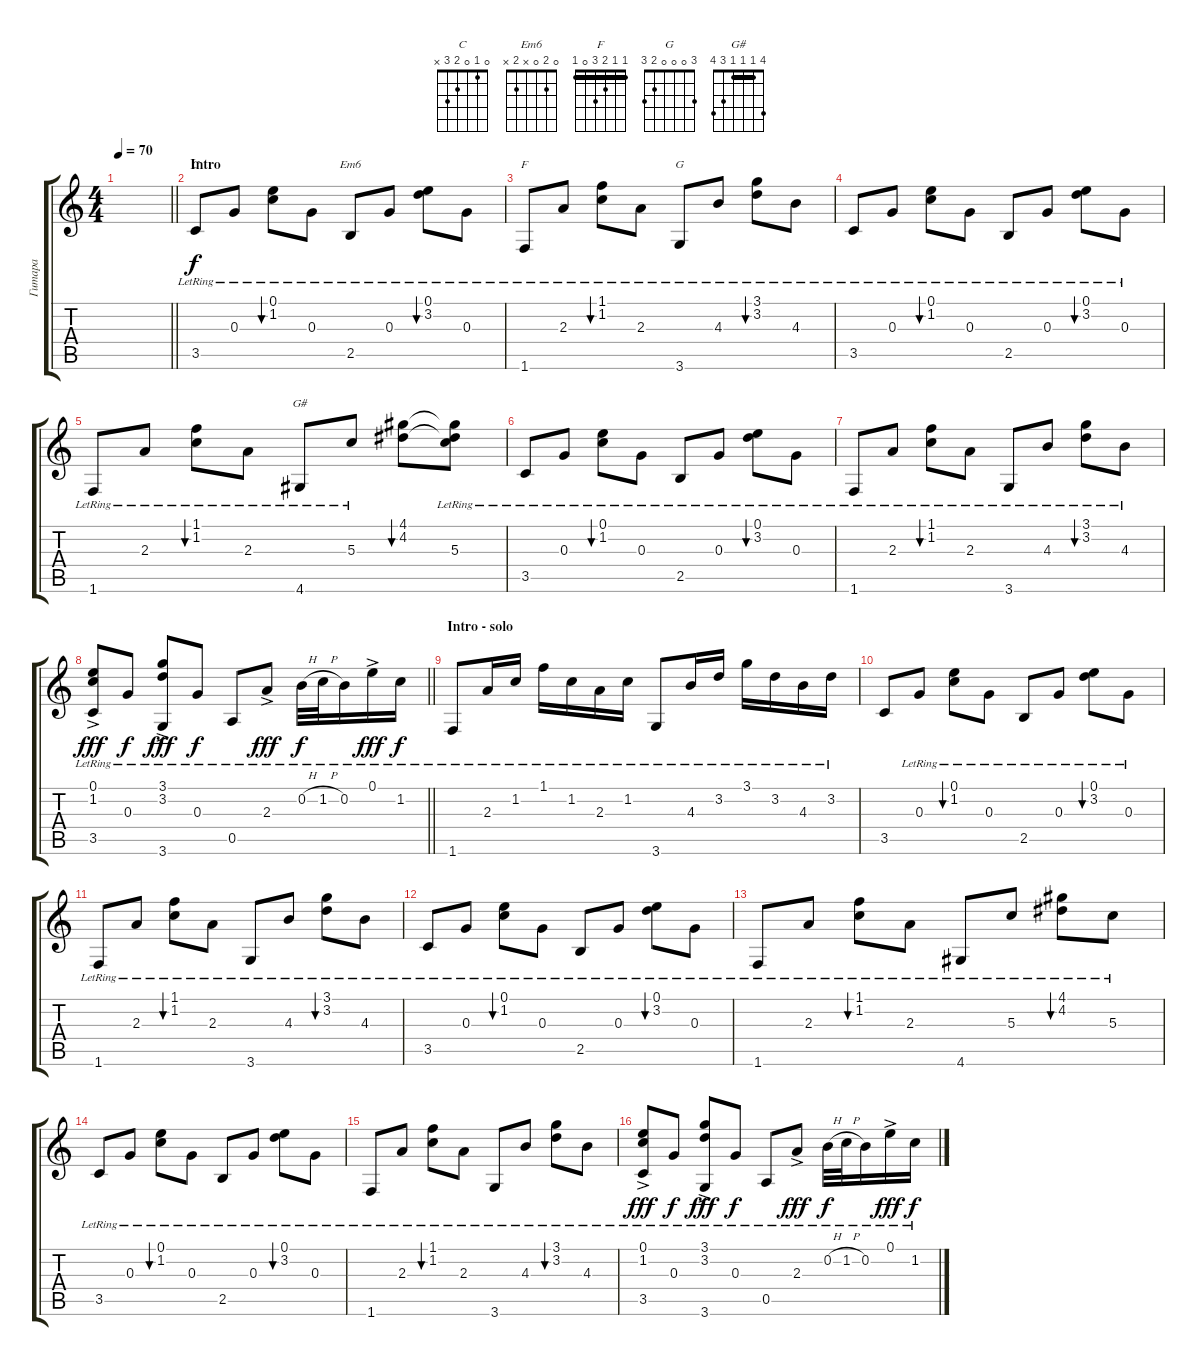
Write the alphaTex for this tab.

\track ("Гитара" "Гитара") {instrument acousticguitarsteel}
\staff {score tabs}
\tuning (E4 B3 G3 D3 A2 E2) {hide}
\chord ("C" 0 1 0 2 3 x)
\chord ("Em6" 0 2 0 x 2 x)
\chord ("F" 1 1 2 3 0 1) {barre 1}
\chord ("G" 3 0 0 0 2 3)
\chord ("G#" 4 1 1 1 3 4) {barre 1}
\ts (4 4)
\tempo 70
\clef g2
\barLineRight lightlight
\ks c
|
\section ("" "Intro")
3.5{lr}.8{ch "C"} 0.3{lr}.8 (0.1{lr} 1.2{lr}).8{bu 60} 0.3{lr}.8 2.5{lr}.8{ch "Em6"} 0.3{lr}.8 (0.1{lr} 3.2{lr}).8{bu 60} 0.3{lr}.8 |
1.6{lr}.8{ch "F"} 2.3{lr}.8 (1.1{lr} 1.2{lr}).8{bu 60} 2.3{lr}.8 3.6{lr}.8{ch "G"} 4.3{lr}.8 (3.1{lr} 3.2{lr}).8{bu 60} 4.3{lr}.8 |
3.5{lr}.8 0.3{lr}.8 (0.1{lr} 1.2{lr}).8{bu 60} 0.3{lr}.8 2.5{lr}.8 0.3{lr}.8 (0.1{lr} 3.2{lr}).8{bu 60} 0.3{lr}.8 |
1.6{lr}.8 2.3{lr}.8 (1.1{lr} 1.2{lr}).8{bu 60} 2.3{lr}.8 4.6{lr}.8{ch "G#"} 5.3{lr}.8 (4.1 4.2).8{bu 60} (4.1{t} 4.2{t} 5.3{lr}).8 |
3.5{lr}.8 0.3{lr}.8 (0.1{lr} 1.2{lr}).8{bu 60} 0.3{lr}.8 2.5{lr}.8 0.3{lr}.8 (0.1{lr} 3.2{lr}).8{bu 60} 0.3{lr}.8 |
1.6{lr}.8 2.3{lr}.8 (1.1{lr} 1.2{lr}).8{bu 60} 2.3{lr}.8 3.6{lr}.8 4.3{lr}.8 (3.1{lr} 3.2{lr}).8{bu 60} 4.3{lr}.8 |
\barLineRight lightlight
(0.1{ac lr} 1.2{lr} 3.5{lr}).8{dy fff} 0.3{lr}.8{dy f} (3.1{ac lr} 3.2{lr} 3.6{lr}).8{dy fff} 0.3{lr}.8{dy f} 0.5{lr}.8 2.3{ac lr}.8{dy fff} 0.2{h lr}.32{dy f} 1.2{h lr}.32 0.2{lr}.16 0.1{ac lr}.16{dy fff} 1.2{lr}.16{dy f} |
\section ("" "Intro - solo")
1.6{lr}.8 2.3{lr}.16 1.2{lr}.16 1.1{lr}.16 1.2{lr}.16 2.3{lr}.16 1.2{lr}.16 3.6{lr}.8 4.3{lr}.16 3.2{lr}.16 3.1{lr}.16 3.2{lr}.16 4.3{lr}.16 3.2{lr}.16 |
3.5.8 0.3{lr}.8 (0.1{lr} 1.2{lr}).8{bu 60} 0.3{lr}.8 2.5{lr}.8 0.3{lr}.8 (0.1{lr} 3.2{lr}).8{bu 60} 0.3{lr}.8 |
1.6{lr}.8 2.3{lr}.8 (1.1{lr} 1.2{lr}).8{bu 60} 2.3{lr}.8 3.6{lr}.8 4.3{lr}.8 (3.1{lr} 3.2{lr}).8{bu 60} 4.3{lr}.8 |
3.5{lr}.8 0.3{lr}.8 (0.1{lr} 1.2{lr}).8{bu 60} 0.3{lr}.8 2.5{lr}.8 0.3{lr}.8 (0.1{lr} 3.2{lr}).8{bu 60} 0.3{lr}.8 |
1.6{lr}.8 2.3{lr}.8 (1.1{lr} 1.2{lr}).8{bu 60} 2.3{lr}.8 4.6{lr}.8 5.3{lr}.8 (4.1{lr} 4.2{lr}).8{bu 60} 5.3{lr}.8 |
3.5{lr}.8 0.3{lr}.8 (0.1{lr} 1.2{lr}).8{bu 60} 0.3{lr}.8 2.5{lr}.8 0.3{lr}.8 (0.1{lr} 3.2{lr}).8{bu 60} 0.3{lr}.8 |
1.6{lr}.8 2.3{lr}.8 (1.1{lr} 1.2{lr}).8{bu 60} 2.3{lr}.8 3.6{lr}.8 4.3{lr}.8 (3.1{lr} 3.2{lr}).8{bu 60} 4.3{lr}.8 |
(0.1{ac lr} 1.2{lr} 3.5{lr}).8{dy fff} 0.3{lr}.8{dy f} (3.1{ac lr} 3.2{lr} 3.6{lr}).8{dy fff} 0.3{lr}.8{dy f} 0.5{lr}.8 2.3{ac lr}.8{dy fff} 0.2{h lr}.32{dy f} 1.2{h lr}.32 0.2{lr}.16 0.1{ac lr}.16{dy fff} 1.2{lr}.16{dy f}
